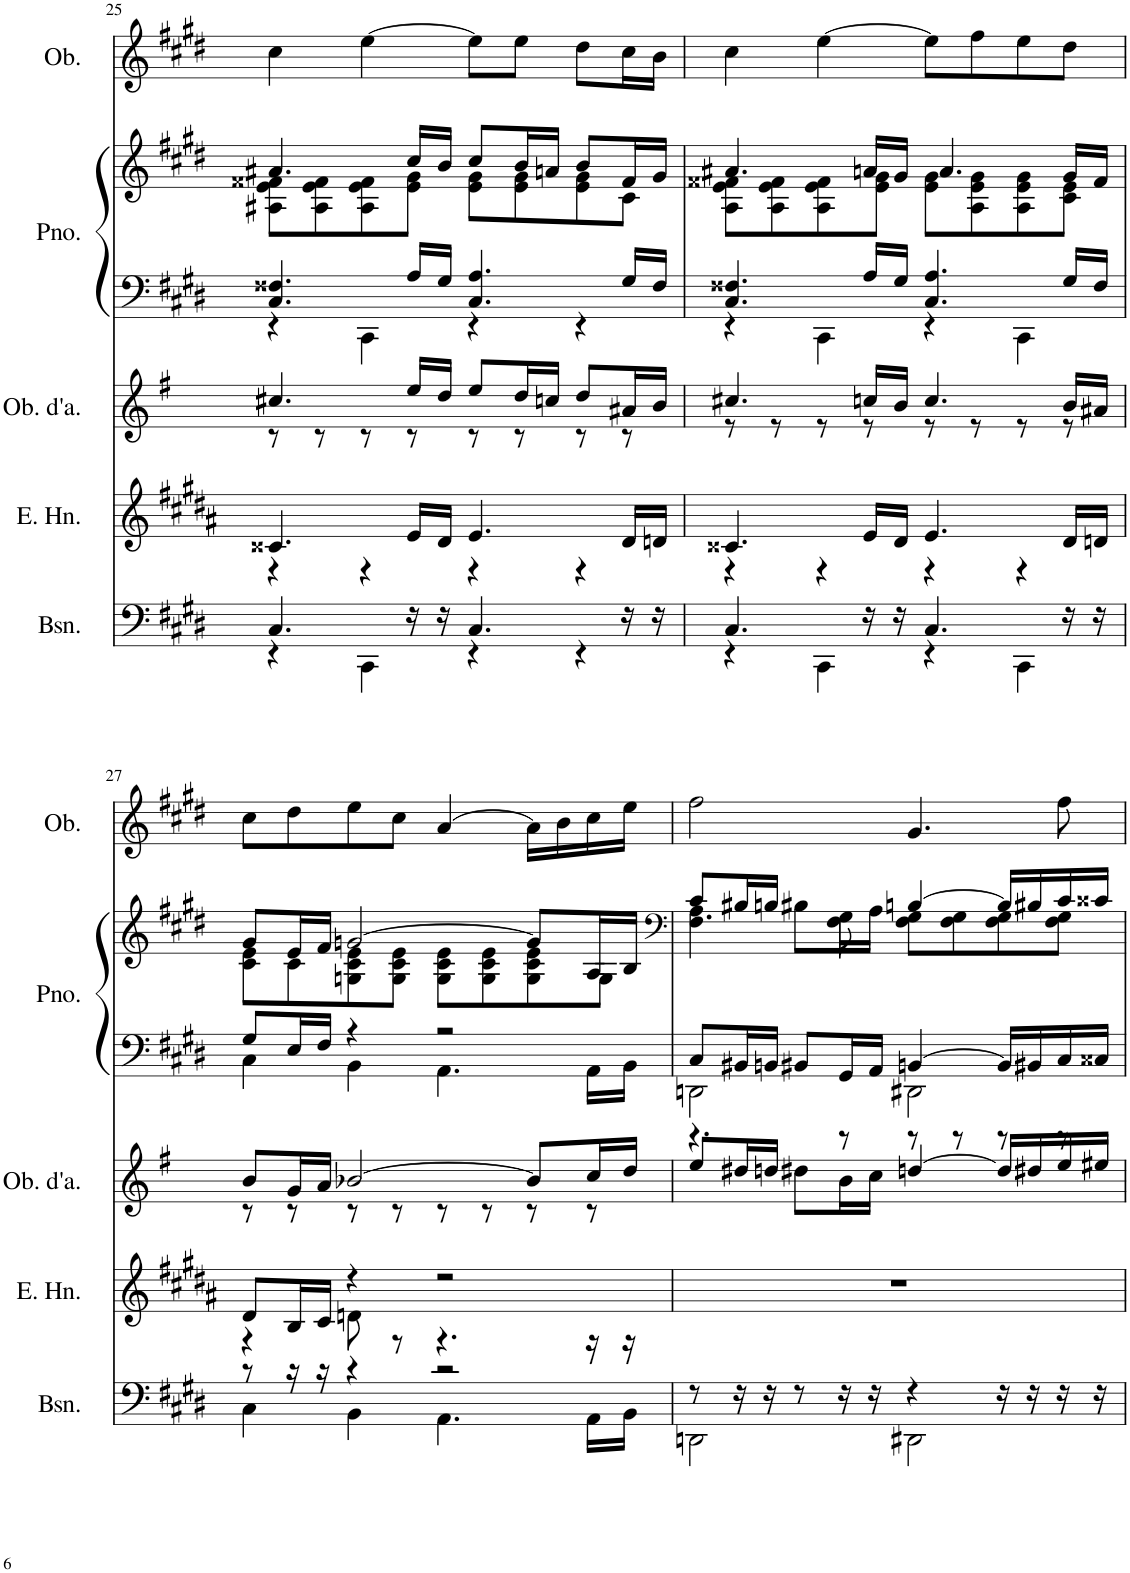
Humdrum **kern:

**kern	**kern	**kern	**kern	**kern	**kern
*part5	*part4	*part3	*part2	*part2	*part1
*staff6	*staff5	*staff4	*staff3	*staff2	*staff1
*I"Bassoon	*I"English Horn	*I"Oboe d'amore	*I"Grand Piano	*	*I"Oboe
*I'Bsn.	*I'E. Hn.	*I'Ob. d'a.	*I'Pno.	*	*I'Ob.
!!LO:PB:g=z
*clefF4	*clefG2	*clefG2	*clefF4	*clefG2	*clefG2
*	*Trd4c7	*Trd2c3	*	*	*
*k[f#c#g#d#]	*k[f#c#g#d#a#]	*k[f#]	*k[f#c#g#d#]	*k[f#c#g#d#]	*k[f#c#g#d#]
*M4/4	*M4/4	*M4/4	*M4/4	*M4/4	*M4/4
*met(c)	*met(c)	*met(c)	*met(c)	*met(c)	*met(c)
=25	=25	=25	=25	=25	=25
*^	*^	*^	*^	*^	*
4.C#/	4r	4.c##X/	4r	4.cc#X/	8r	4.C#/ 4.F##X/	4r	4.a#X/	8A#X\ 8e\ 8f##X\L	4cc#\
.	.	.	.	.	8r	.	.	.	8A#\ 8e\ 8f##\	.
.	4CC#\	.	4r	.	8r	.	4CC#\	.	8A#\ 8e\ 8f##\	[4ee\
16r	.	16e/LL	.	16ee/LL	8r	16A/LL	.	16cc#/LL	8e\ 8g#\J	.
16r	.	16d#/JJ	.	16dd/JJ	.	16G#/JJ	.	16b/JJ	.	.
4.C#/	4r	4.e/	4r	8ee/L	8r	4.C#/ 4.A/	4r	8cc#/L	8e\ 8g#\L	8ee\L]
.	.	.	.	16dd/L	8r	.	.	16b/L	8e\ 8g#\	8ee\J
.	.	.	.	16ccn/JJ	.	.	.	16an/JJ	.	.
.	4r	.	4r	8dd/L	8r	.	4r	8b/L	8e\ 8g#\	8dd#\L
16r	.	16d#/LL	.	16a#X/L	8r	16G#/LL	.	16f##/L	8c#\J	16cc#\L
16r	.	16dn/JJ	.	16b/JJ	.	16F##/JJ	.	16g#/JJ	.	16b\JJ
=26	=26	=26	=26	=26	=26	=26	=26	=26	=26	=26
4.C#/	4r	4.c##X/	4r	4.cc#X/	8r	4.C#/ 4.F##X/	4r	4.a#X/	8A\ 8e\ 8f##X\L	4cc#\
.	.	.	.	.	8r	.	.	.	8A\ 8e\ 8f##\	.
.	4CC#\	.	4r	.	8r	.	4CC#\	.	8A\ 8e\ 8f##\	[4ee\
16r	.	16e/LL	.	16ccn/LL	8r	16A/LL	.	16an/LL	8e\ 8g#\J	.
16r	.	16d#/JJ	.	16b/JJ	.	16G#/JJ	.	16g#/JJ	.	.
4.C#/	4r	4.e/	4r	4.cc/	8r	4.C#/ 4.A/	4r	4.a/	8e\ 8g#\L	8ee\L]
.	.	.	.	.	8r	.	.	.	8A\ 8e\ 8g#\	8ff#\
.	4CC#\	.	4r	.	8r	.	4CC#\	.	8A\ 8e\ 8g#\	8ee\
16r	.	16d#/LL	.	16b/LL	8r	16G#/LL	.	16g#/LL	8c#\ 8e\J	8dd#\J
16r	.	16dn/JJ	.	16a#X/JJ	.	16F##/JJ	.	16f##/JJ	.	.
!!LO:LB:g=z
=27	=27	=27	=27	=27	=27	=27	=27	=27	=27	=27
8r	4C#\	8d#/L	4r	8b/L	8r	8G#/L	4C#\	8g#/L	8c#\ 8e\L	8cc#\L
16r	.	16B/L	.	16g/L	8r	16E/L	.	16e/L	8c#\	8dd#\
16r	.	16c#/JJ	.	16a/JJ	.	16F#/JJ	.	16f#/JJ	.	.
4r	4BB\	4r	8dn\	[2b-X/	8r	4r	4BB\	[2gn/	8Gn\ 8c#\ 8e\	8ee\
.	.	.	8r	.	8r	.	.	.	8G\ 8c#\ 8e\J	8cc#\J
2r	4.AA\	2r	4.r	.	8r	2r	4.AA\	.	8G\ 8c#\ 8e\L	[4a/
.	.	.	.	.	8r	.	.	.	8G\ 8c#\ 8e\	.
.	.	.	.	8b-/L]	8r	.	.	8g/L]	8G\ 8c#\ 8e\	16a\LL]
.	.	.	.	.	.	.	.	.	.	16b\
.	16AA\LL	.	16r	16cc/L	8r	.	16AA\LL	16A/L	8G\J	16cc#\
.	16BB\JJ	.	16r	16dd/JJ	.	.	16BB\JJ	16B/JJ	.	16ee\JJ
*	*	*v	*v	*	*	*	*	*	*	*
=28	=28	=28	=28	=28	=28	=28	=28	=28	=28
*	*	*	*	*	*	*	*clefF4	*	*
8r	2DDn\	1r	4.r	8ee/L	8C#/L	2DDn\	4.F#\ 4.A\	8c#/L	2ff#\
16r	.	.	.	16dd#X/L	16BB#X/L	.	.	16B#X/L	.
16r	.	.	.	16ddn/JJ	16BBn/JJ	.	.	16Bn/JJ	.
8r	.	.	.	8dd#X\L	8BB#X/L	.	.	8B#X\L	.
16r	.	.	8r	16b\L	16GG#/L	.	8F#\	16G#\L	.
16r	.	.	.	16cc\JJ	16AA/JJ	.	.	16A\JJ	.
4r	2DD#X\	.	8r	[4ddn/	[4BBn/	2DD#X\	8F#\ 8G#\L	[4Bn/	4.g#/
.	.	.	8r	.	.	.	8F#\ 8G#\	.	.
16r	.	.	8r	16dd/LL]	16BB/LL]	.	8F#\ 8G#\	16B/LL]	.
16r	.	.	.	16dd#X/	16BB#X/	.	.	16B#X/	.
16r	.	.	8r	16ee/	16C#/	.	8F#\ 8G#\J	16c#/	8ff#\
16r	.	.	.	16ee#X/JJ	16C##X/JJ	.	.	16c##X/JJ	.
*	*	*	*v	*v	*	*	*	*	*
*	*	*	*	*v	*v	*	*	*
*v	*v	*	*	*	*v	*v	*
=	=	=	=	=	=
*-	*-	*-	*-	*-	*-
